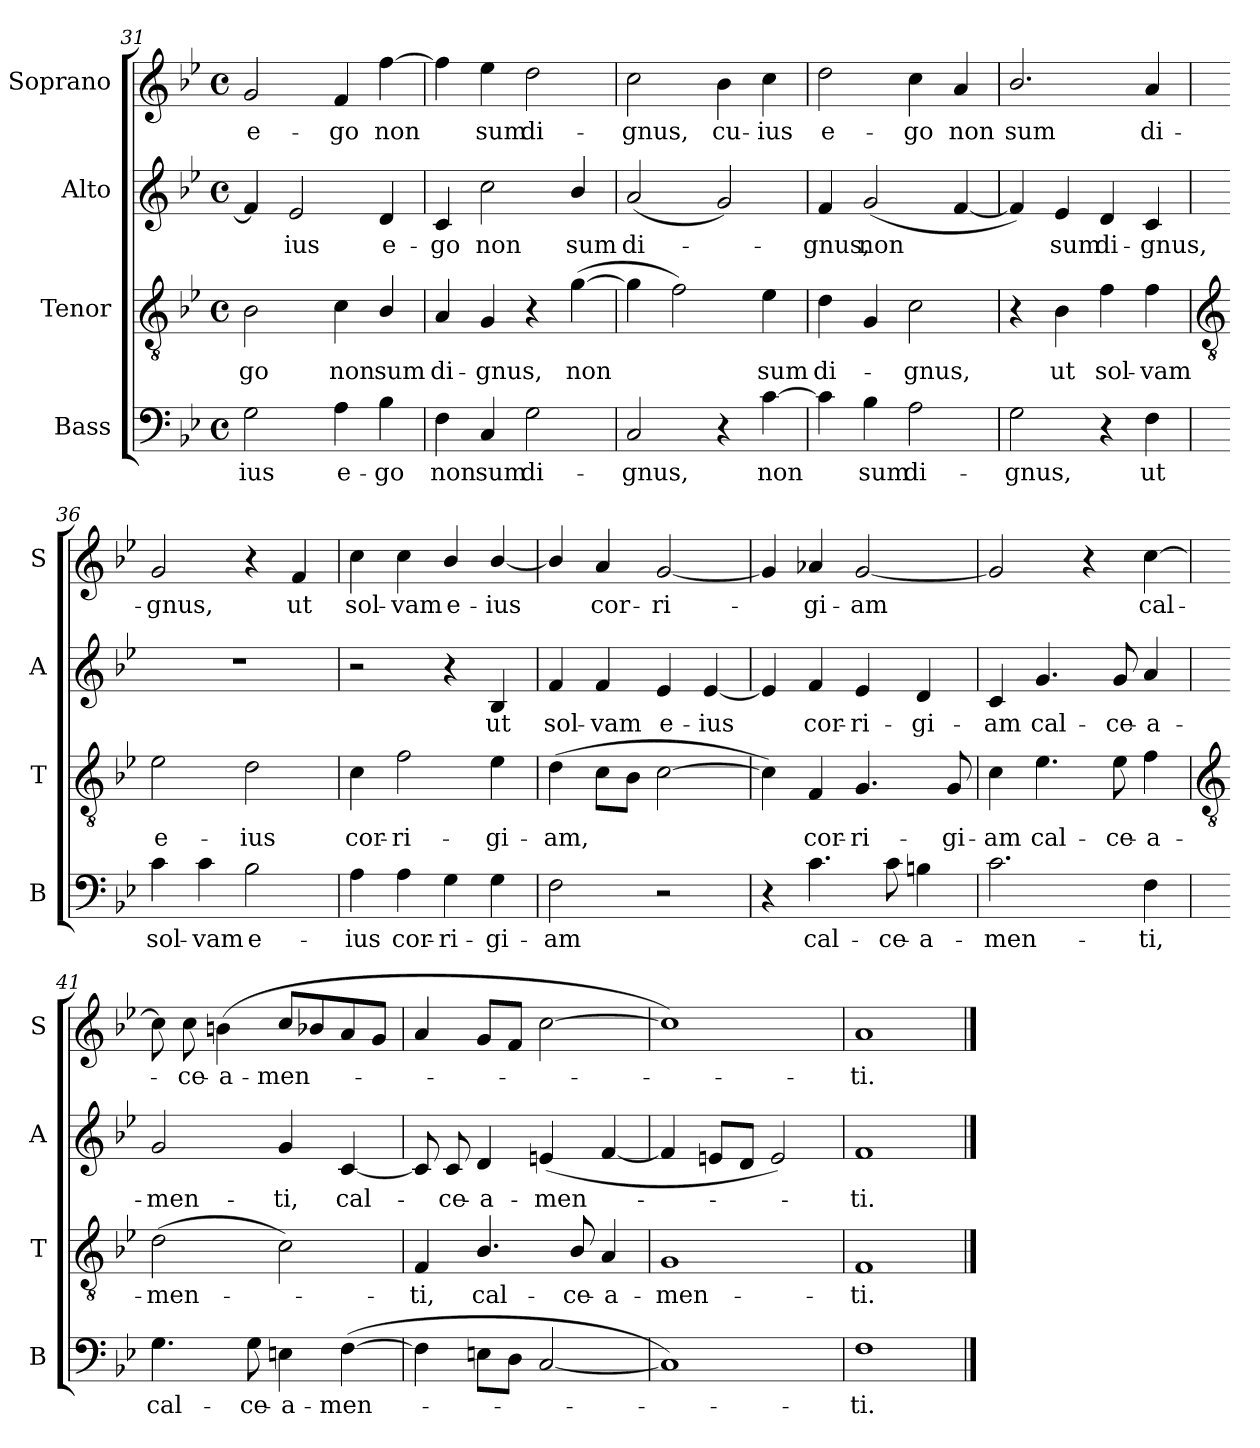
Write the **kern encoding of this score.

**kern	**text	**kern	**text	**kern	**text	**kern	**text
*part4	*part4	*part3	*part3	*part2	*part2	*part1	*part1
*staff4	*staff4	*staff3	*staff3	*staff2	*staff2	*staff1	*staff1
*I"Bass	*	*I"Tenor	*	*I"Alto	*	*I"Soprano	*
*I'B	*	*I'T	*	*I'A	*	*I'S	*
!!LO:LB:g=z
*clefF4	*	*clefGv2	*	*clefG2	*	*clefG2	*
*k[b-e-]	*	*k[b-e-]	*	*k[b-e-]	*	*k[b-e-]	*
*B-:	*	*B-:	*	*B-:	*	*B-:	*
*M4/4	*	*M4/4	*	*M4/4	*	*M4/4	*
*met(c)	*	*met(c)	*	*met(c)	*	*met(c)	*
=31	=31	=31	=31	=31	=31	=31	=31
!	!LO:LY:b	!	!LO:LY:b	!	!	!	!LO:LY:b
2G	-ius	2B-	-go	4f]	.	2g	e-
!	!	!	!	!	!LO:LY:b	!	!
.	.	.	.	2e-	ius	.	.
!	!LO:LY:b	!	!LO:LY:b	!	!	!	!LO:LY:b
4A	e-	4c	non	.	.	4f	-go
!	!LO:LY:b	!	!LO:LY:b	!	!LO:LY:b	!	!LO:LY:b
4B-	-go	4B-/	sum	4d	e-	[4ff	non
=32	=32	=32	=32	=32	=32	=32	=32
!	!LO:LY:b	!	!LO:LY:b	!	!LO:LY:b	!	!
4F	non	4A	di-	4c	-go	4ff]	.
!	!LO:LY:b	!	!LO:LY:b	!	!LO:LY:b	!	!LO:LY:b
4C	sum	4G	-gnus,	2cc	non	4ee-	sum
!	!LO:LY:b	!	!	!	!	!	!LO:LY:b
2G	di-	4r	.	.	.	2dd	di-
!	!	!	!LO:LY:b	!	!LO:LY:b	!	!
.	.	(>[4g	non	4b-/	sum	.	.
=33	=33	=33	=33	=33	=33	=33	=33
!	!LO:LY:b	!	!	!	!LO:LY:b	!	!LO:LY:b
2C	-gnus,	4g]	.	(<2a	di-	2cc	-gnus,
.	.	2f)	.	.	.	.	.
!	!	!	!	!	!	!	!LO:LY:b
4r	.	.	.	2g)	.	4b-	cu-
!	!LO:LY:b	!	!LO:LY:b	!	!	!	!LO:LY:b
[4c	non	4e-	sum	.	.	4cc	-ius
=34	=34	=34	=34	=34	=34	=34	=34
!	!	!	!LO:LY:b	!	!LO:LY:b	!	!LO:LY:b
4c]	.	4d	di-	4f	gnus,	2dd	e-
!	!LO:LY:b	!	!	!	!LO:LY:b	!	!
4B-	sum	4G	.	(<2g	non	.	.
!	!LO:LY:b	!	!LO:LY:b	!	!	!	!LO:LY:b
2A	di-	2c	-gnus,	.	.	4cc	-go
!	!	!	!	!	!	!	!LO:LY:b
.	.	.	.	[4f	.	4a	non
=35	=35	=35	=35	=35	=35	=35	=35
!	!LO:LY:b	!	!	!	!	!	!LO:LY:b
2G	-gnus,	4r	.	4f])	.	2.b-/	sum
!	!	!	!LO:LY:b	!	!LO:LY:b	!	!
.	.	4B-	ut	4e-	sum	.	.
!	!	!	!LO:LY:b	!	!LO:LY:b	!	!
4r	.	4f	sol-	4d	di-	.	.
!	!LO:LY:b	!	!LO:LY:b	!	!LO:LY:b	!	!LO:LY:b
4F	ut	4f	-vam	4c	-gnus,	4a	di-
!!LO:LB:g=z
=36	=36	=36	=36	=36	=36	=36	=36
*	*	*clefGv2	*	*	*	*	*
!	!LO:LY:b	!	!LO:LY:b	!	!	!	!LO:LY:b
4c	sol-	2e-	e-	1r	.	2g	-gnus,
!	!LO:LY:b	!	!	!	!	!	!
4c	-vam	.	.	.	.	.	.
!	!LO:LY:b	!	!LO:LY:b	!	!	!	!
2B-	e-	2d	-ius	.	.	4r	.
!	!	!	!	!	!	!	!LO:LY:b
.	.	.	.	.	.	4f	ut
=37	=37	=37	=37	=37	=37	=37	=37
!	!LO:LY:b	!	!LO:LY:b	!	!	!	!LO:LY:b
4A	-ius	4c	cor-	2r	.	4cc	sol-
!	!LO:LY:b	!	!LO:LY:b	!	!	!	!LO:LY:b
4A	cor-	2f	-ri-	.	.	4cc	-vam
!	!LO:LY:b	!	!	!	!	!	!LO:LY:b
4G	-ri-	.	.	4r	.	4b-/	e-
!	!LO:LY:b	!	!LO:LY:b	!	!LO:LY:b	!	!LO:LY:b
4G	-gi-	4e-	-gi-	4B-	ut	[4b-/	-ius
=38	=38	=38	=38	=38	=38	=38	=38
!	!LO:LY:b	!	!LO:LY:b	!	!LO:LY:b	!	!
2F	-am	(>4d	-am,	4f	sol-	4b-/]	.
!	!	!	!	!	!LO:LY:b	!	!LO:LY:b
.	.	8cL	.	4f	-vam	4a	cor-
.	.	8B-J	.	.	.	.	.
!	!	!	!	!	!LO:LY:b	!	!LO:LY:b
2r	.	[2c	.	4e-	e-	[2g	-ri-
!	!	!	!	!	!LO:LY:b	!	!
.	.	.	.	[4e-	-ius	.	.
=39	=39	=39	=39	=39	=39	=39	=39
4r	.	4c])	.	4e-]	.	4g]	.
!	!LO:LY:b	!	!LO:LY:b	!	!LO:LY:b	!	!LO:LY:b
4.c	cal-	4F	cor-	4f	cor-	4a-X	gi-
!	!	!	!LO:LY:b	!	!LO:LY:b	!	!LO:LY:b
.	.	4.G	-ri-	4e-	-ri-	[2g	-am
!	!LO:LY:b	!	!	!	!	!	!
8c	-ce-	.	.	.	.	.	.
!	!LO:LY:b	!	!	!	!LO:LY:b	!	!
4Bn	-a-	.	.	4d	-gi-	.	.
!	!	!	!LO:LY:b	!	!	!	!
.	.	8G	-gi-	.	.	.	.
=40	=40	=40	=40	=40	=40	=40	=40
!	!LO:LY:b	!	!LO:LY:b	!	!LO:LY:b	!	!
2.c	-men-	4c	-am	4c	-am	2g]	.
!	!	!	!LO:LY:b	!	!LO:LY:b	!	!
.	.	4.e-	cal-	4.g	cal-	.	.
.	.	.	.	.	.	4r	.
!	!	!	!LO:LY:b	!	!LO:LY:b	!	!
.	.	8e-	-ce-	8g	-ce-	.	.
!	!LO:LY:b	!	!LO:LY:b	!	!LO:LY:b	!	!LO:LY:b
4F	-ti,	4f	-a-	4a	-a-	[4cc	cal-
!!LO:LB:g=z
=41	=41	=41	=41	=41	=41	=41	=41
*	*	*clefGv2	*	*	*	*	*
!	!LO:LY:b	!	!LO:LY:b	!	!LO:LY:b	!	!
4.G	cal-	(>2d	-men-	2g	-men-	8cc]	.
!	!	!	!	!	!	!	!LO:LY:b
.	.	.	.	.	.	8cc	ce-
!	!	!	!	!	!	!	!LO:LY:b
.	.	.	.	.	.	(>4bn	-a-
!	!LO:LY:b	!	!	!	!	!	!
8G	-ce-	.	.	.	.	.	.
!	!LO:LY:b	!	!	!	!LO:LY:b	!	!LO:LY:b
4En	-a-	2c)	.	4g	-ti,	8ccL	-men-
.	.	.	.	.	.	8b-X	.
!	!LO:LY:b	!	!	!	!LO:LY:b	!	!
(>[4F	-men-	.	.	[4c	cal-	8a	.
.	.	.	.	.	.	8gJ	.
=42	=42	=42	=42	=42	=42	=42	=42
!	!	!	!LO:LY:b	!	!	!	!
4F]	.	4F	ti,	8c]	.	4a	.
!	!	!	!	!	!LO:LY:b	!	!
.	.	.	.	8c	ce-	.	.
!	!	!	!LO:LY:b	!	!LO:LY:b	!	!
8EnL	.	4.B-/	cal-	4d	-a-	8gL	.
8DJ	.	.	.	.	.	8fJ	.
!	!	!	!	!	!LO:LY:b	!	!
[2C	.	.	.	(<4en	-men-	[2cc	.
!	!	!	!LO:LY:b	!	!	!	!
.	.	8B-/	-ce-	.	.	.	.
!	!	!	!LO:LY:b	!	!	!	!
.	.	4A	-a-	[4f	.	.	.
=43	=43	=43	=43	=43	=43	=43	=43
!	!	!	!LO:LY:b	!	!	!	!
1C])	.	1G	-men-	4f]	.	1cc])	.
.	.	.	.	8enL	.	.	.
.	.	.	.	8dJ	.	.	.
.	.	.	.	2e)	.	.	.
=44	=44	=44	=44	=44	=44	=44	=44
!	!LO:LY:b	!	!LO:LY:b	!	!LO:LY:b	!	!LO:LY:b
1F	ti.	1F	-ti.	1f	ti.	1a	ti.
==	==	==	==	==	==	==	==
*-	*-	*-	*-	*-	*-	*-	*-
